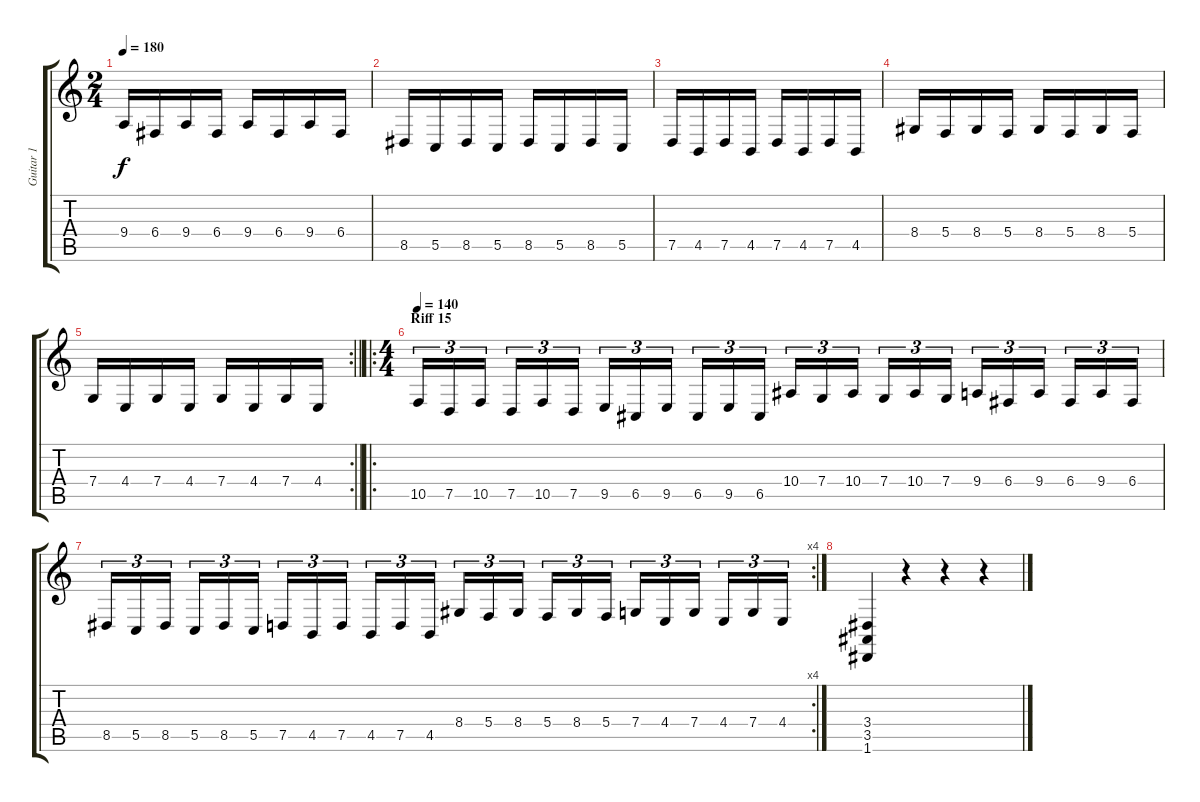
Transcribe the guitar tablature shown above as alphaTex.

\track ("Guitar 1" "Guitar 1") {instrument churchorgan}
\staff {score tabs}
\tuning (D4 A3 F3 C3 G2 D2) {hide}
\ts (2 4)
\tempo 180
\clef g2
\ks c
9.4.16{dy f} 6.4.16 9.4.16 6.4.16 9.4.16 6.4.16 9.4.16 6.4.16 |
8.5.16 5.5.16 8.5.16 5.5.16 8.5.16 5.5.16 8.5.16 5.5.16 |
7.5.16 4.5.16 7.5.16 4.5.16 7.5.16 4.5.16 7.5.16 4.5.16 |
8.4.16 5.4.16 8.4.16 5.4.16 8.4.16 5.4.16 8.4.16 5.4.16 |
\rc 2
\barLineRight lightlight
7.4.16 4.4.16 7.4.16 4.4.16 7.4.16 4.4.16 7.4.16 4.4.16 |
\ro
\ts (4 4)
\section ("" "Riff 15")
\tempo 140
10.5.16{tu (3 2)} 7.5.16{tu (3 2)} 10.5.16{tu (3 2) beam splitsecondary} 7.5.16{tu (3 2)} 10.5.16{tu (3 2)} 7.5.16{tu (3 2)} 9.5.16{tu (3 2)} 6.5.16{tu (3 2)} 9.5.16{tu (3 2) beam splitsecondary} 6.5.16{tu (3 2)} 9.5.16{tu (3 2)} 6.5.16{tu (3 2)} 10.4.16{tu (3 2)} 7.4.16{tu (3 2)} 10.4.16{tu (3 2) beam splitsecondary} 7.4.16{tu (3 2)} 10.4.16{tu (3 2)} 7.4.16{tu (3 2)} 9.4.16{tu (3 2)} 6.4.16{tu (3 2)} 9.4.16{tu (3 2) beam splitsecondary} 6.4.16{tu (3 2)} 9.4.16{tu (3 2)} 6.4.16{tu (3 2)} |
\rc 4
8.5.16{tu (3 2)} 5.5.16{tu (3 2)} 8.5.16{tu (3 2) beam splitsecondary} 5.5.16{tu (3 2)} 8.5.16{tu (3 2)} 5.5.16{tu (3 2)} 7.5.16{tu (3 2)} 4.5.16{tu (3 2)} 7.5.16{tu (3 2) beam splitsecondary} 4.5.16{tu (3 2)} 7.5.16{tu (3 2)} 4.5.16{tu (3 2)} 8.4.16{tu (3 2)} 5.4.16{tu (3 2)} 8.4.16{tu (3 2) beam splitsecondary} 5.4.16{tu (3 2)} 8.4.16{tu (3 2)} 5.4.16{tu (3 2)} 7.4.16{tu (3 2)} 4.4.16{tu (3 2)} 7.4.16{tu (3 2) beam splitsecondary} 4.4.16{tu (3 2)} 7.4.16{tu (3 2)} 4.4.16{tu (3 2)} |
(3.4 3.5 1.6).4 r.4 r.4 r.4
